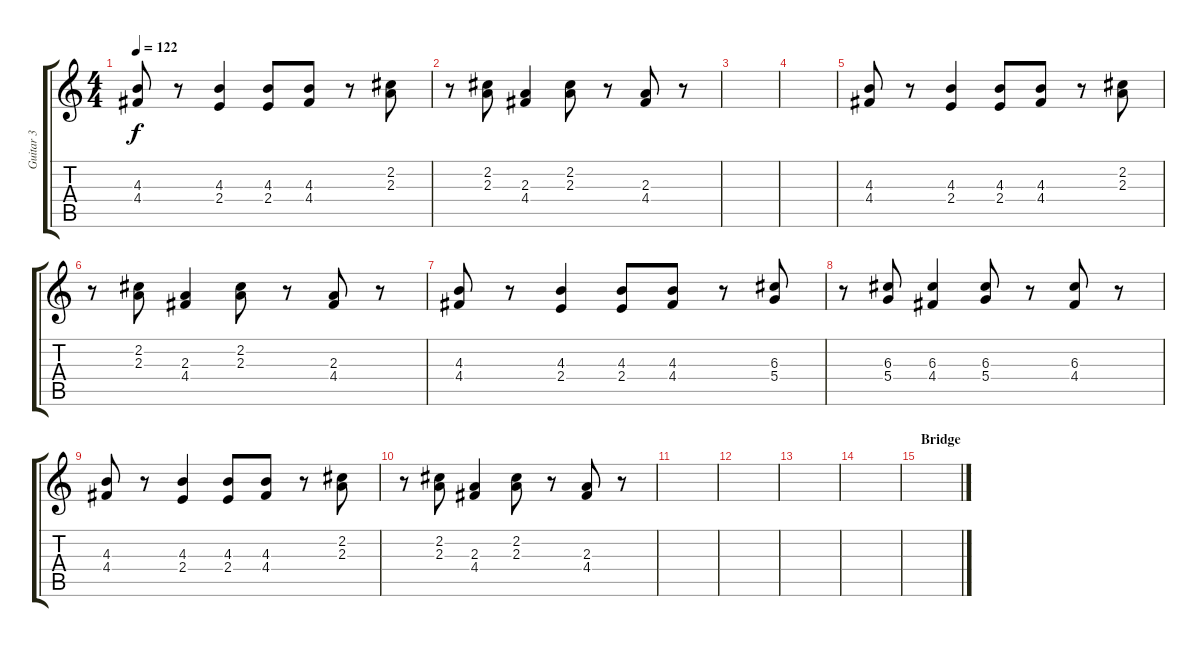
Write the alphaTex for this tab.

\track ("Guitar 3" "Guitar 3") {instrument acousticguitarnylon}
\staff {score tabs}
\tuning (E4 B3 G3 D3 A2 D2) {hide}
\ts (4 4)
\tempo 122
\clef g2
\ks c
(4.3 4.4).8{dy f} r.8 (4.3 2.4).4 (4.3 2.4).8 (4.3 4.4).8 r.8 (2.2 2.3).8 |
r.8 (2.2 2.3).8 (2.3 4.4).4 (2.2 2.3).8 r.8 (2.3 4.4).8 r.8 |
|
|
(4.3 4.4).8{volume 12} r.8 (4.3 2.4).4 (4.3 2.4).8 (4.3 4.4).8 r.8 (2.2 2.3).8 |
r.8 (2.2 2.3).8 (2.3 4.4).4 (2.2 2.3).8 r.8 (2.3 4.4).8 r.8 |
(4.3 4.4).8 r.8 (4.3 2.4).4 (4.3 2.4).8 (4.3 4.4).8 r.8 (6.3 5.4).8 |
r.8 (6.3 5.4).8 (6.3 4.4).4 (6.3 5.4).8 r.8 (6.3 4.4).8 r.8 |
(4.3 4.4).8 r.8 (4.3 2.4).4 (4.3 2.4).8 (4.3 4.4).8 r.8 (2.2 2.3).8 |
r.8 (2.2 2.3).8 (2.3 4.4).4 (2.2 2.3).8 r.8 (2.3 4.4).8 r.8 |
|
|
|
|
\section ("" "Bridge")
